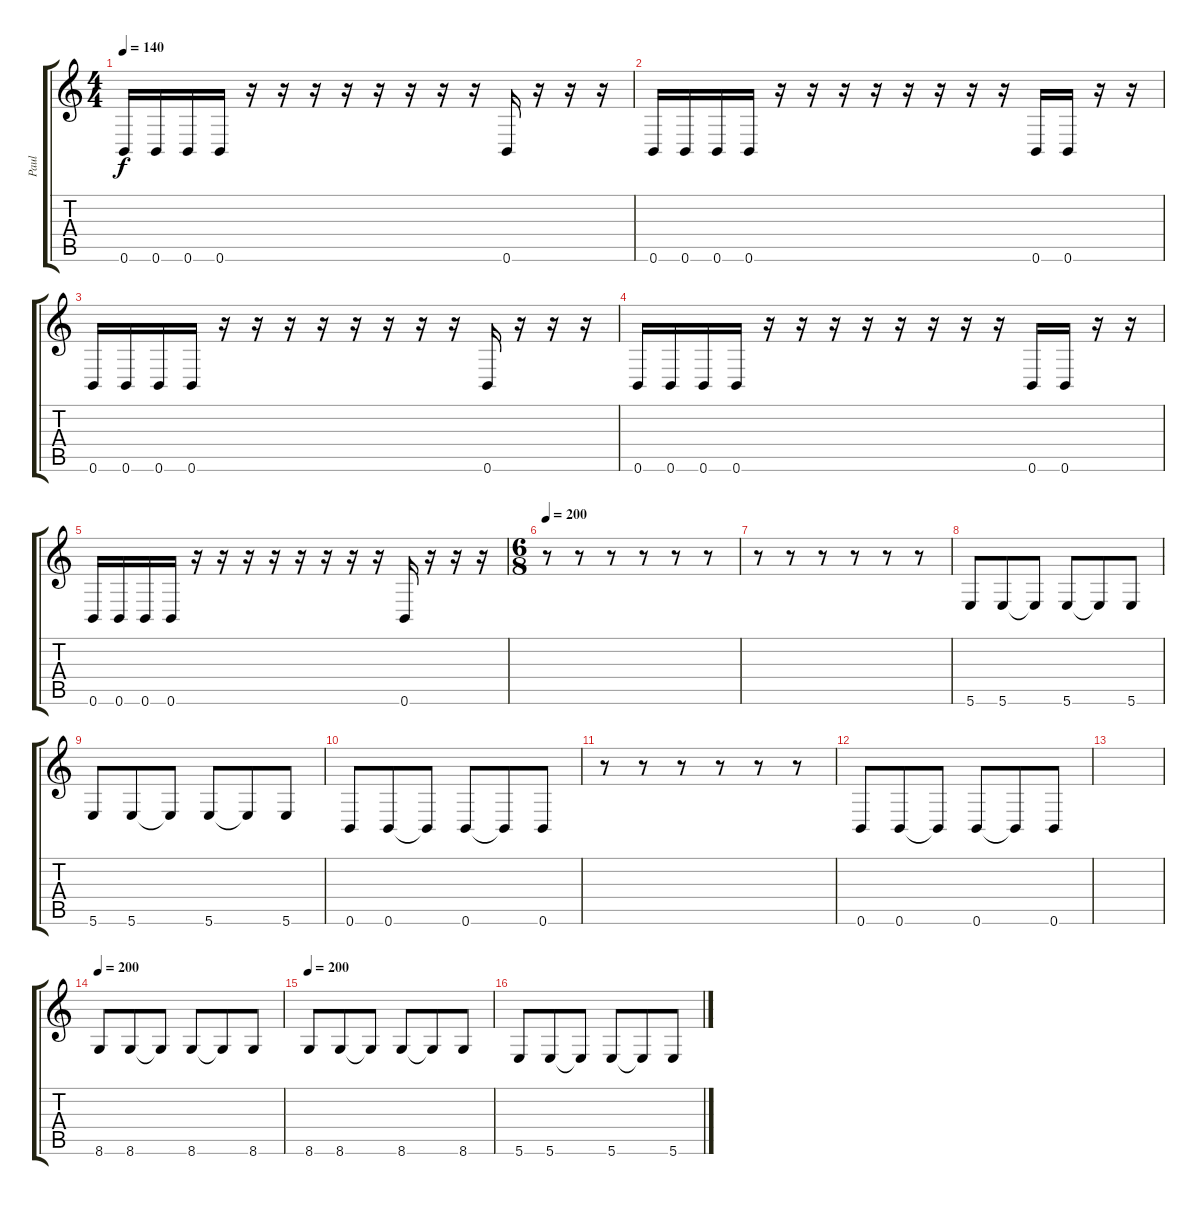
\track ("Paul" "Paul") {instrument electricbassfinger}
\staff {score tabs}
\tuning (Db4 Ab3 E3 B2 Gb2 B1) {hide}
\ts (4 4)
\tempo 140
\clef g2
\ks c
0.6.16{dy f} 0.6.16 0.6.16 0.6.16 r.16 r.16 r.16 r.16 r.16 r.16 r.16 r.16 0.6.16 r.16 r.16 r.16 |
0.6.16 0.6.16 0.6.16 0.6.16 r.16 r.16 r.16 r.16 r.16 r.16 r.16 r.16 0.6.16 0.6.16 r.16 r.16 |
0.6.16 0.6.16 0.6.16 0.6.16 r.16 r.16 r.16 r.16 r.16 r.16 r.16 r.16 0.6.16 r.16 r.16 r.16 |
0.6.16 0.6.16 0.6.16 0.6.16 r.16 r.16 r.16 r.16 r.16 r.16 r.16 r.16 0.6.16 0.6.16 r.16 r.16 |
0.6.16 0.6.16 0.6.16 0.6.16 r.16 r.16 r.16 r.16 r.16 r.16 r.16 r.16 0.6.16 r.16 r.16 r.16 |
\ts (6 8)
\tempo 200
r.8 r.8 r.8 r.8 r.8 r.8 |
r.8 r.8 r.8 r.8 r.8 r.8 |
5.6.8 5.6.8 5.6{t}.8 5.6.8 5.6{t}.8 5.6.8 |
5.6.8 5.6.8 5.6{t}.8 5.6.8 5.6{t}.8 5.6.8 |
0.6.8 0.6.8 0.6{t}.8 0.6.8 0.6{t}.8 0.6.8 |
r.8 r.8 r.8 r.8 r.8 r.8 |
0.6.8 0.6.8 0.6{t}.8 0.6.8 0.6{t}.8 0.6.8 |
|
\tempo 200
8.6.8 8.6.8 8.6{t}.8 8.6.8 8.6{t}.8 8.6.8 |
\tempo 200
8.6.8 8.6.8 8.6{t}.8 8.6.8 8.6{t}.8 8.6.8 |
5.6.8 5.6.8 5.6{t}.8 5.6.8 5.6{t}.8 5.6.8
